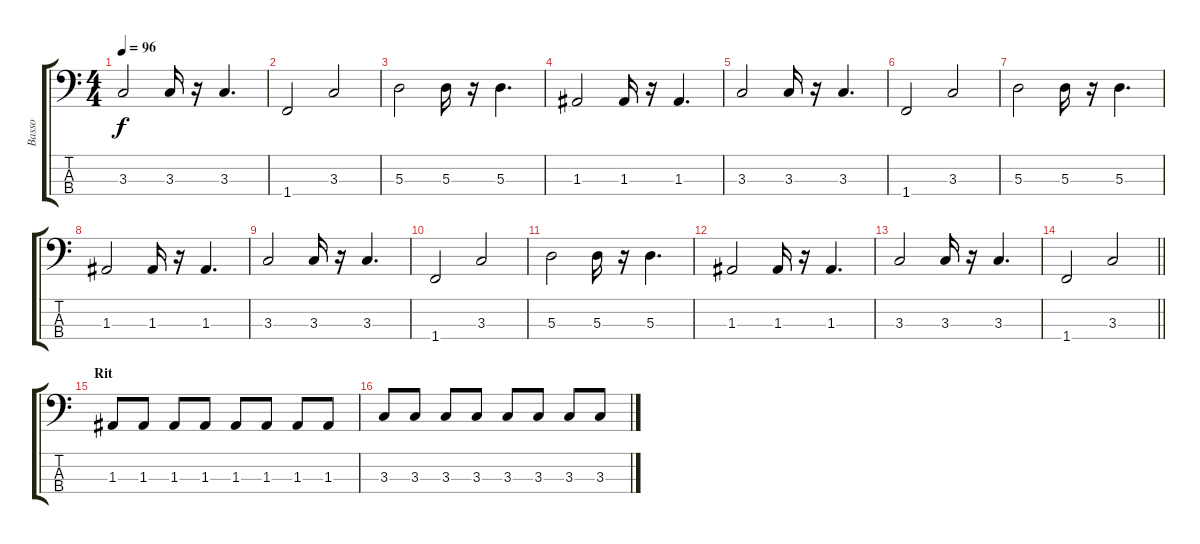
\track ("Basso" "Basso") {instrument electricbassfinger}
\staff {score tabs}
\tuning (G2 D2 A1 E1) {hide}
\ts (4 4)
\tempo 96
\clef f4
\ks c
3.3.2{dy f} 3.3.16 r.16 3.3.4{d} |
1.4.2 3.3.2 |
5.3.2 5.3.16 r.16 5.3.4{d} |
1.3.2 1.3.16 r.16 1.3.4{d} |
3.3.2 3.3.16 r.16 3.3.4{d} |
1.4.2 3.3.2 |
5.3.2 5.3.16 r.16 5.3.4{d} |
1.3.2 1.3.16 r.16 1.3.4{d} |
3.3.2 3.3.16 r.16 3.3.4{d} |
1.4.2 3.3.2 |
5.3.2 5.3.16 r.16 5.3.4{d} |
1.3.2 1.3.16 r.16 1.3.4{d} |
3.3.2 3.3.16 r.16 3.3.4{d} |
\barLineRight lightlight
1.4.2 3.3.2 |
\section ("" "Rit")
1.3.8 1.3.8 1.3.8 1.3.8 1.3.8 1.3.8 1.3.8 1.3.8 |
3.3.8 3.3.8 3.3.8 3.3.8 3.3.8 3.3.8 3.3.8 3.3.8
